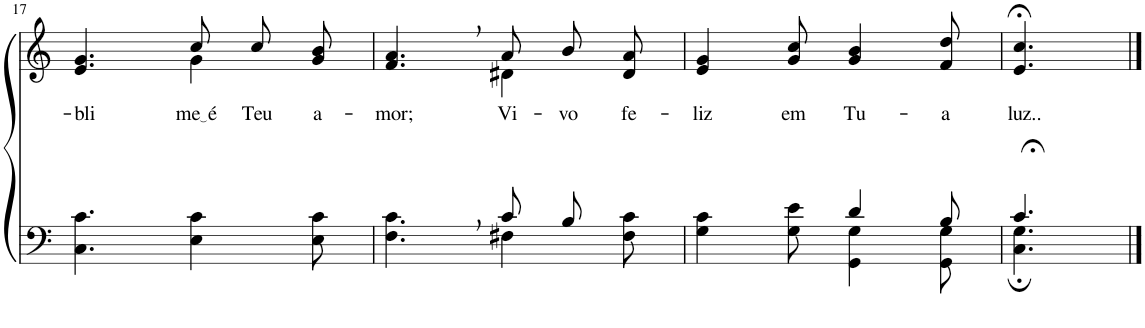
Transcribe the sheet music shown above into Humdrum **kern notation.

**kern	**kern	**text
*part2	*part1	*part1
*staff2	*staff1	*staff1
*I"Parte III e IV	*I"Parte I e II	*
!!LO:PB:g=z
*clefF4	*clefG2	*
*Trd1c2	*Trd1c2	*
*k[]	*k[]	*
*M6/8	*M6/8	*
=17	=17	=17
!	!	!LO:LY:b
*	*^	*
4.C\ 4.c\	4.e/ 4.g/	4.ryy	-bli-
!	!	!	!LO:LY:b
4E\ 4c\	8cc\L	4g\	me é
!	!	!	!LO:LY:b
.	8cc\	.	Teu
!	!	!	!LO:LY:b
8E\ 8c\	8g\ 8b\J	8ryy	a-
=18	=18	=18	=18
*^	*	*	*
!	!	!	!	!LO:LY:b
4.ryy	4.F\ 4.c\	4.f/, 4.a/,	4.ryy	-mor;
!	!	!	!	!LO:LY:b
8c/L	4F#X\	8a/L	4d#X\	Vi-
!	!	!	!	!LO:LY:b
8B/J	.	8b/	.	-vo
!	!	!	!	!LO:LY:b
8ryy	8F#\ 8c\	8d#/ 8a/J	8ryy	fe-
=19	=19	=19	=19	=19
!	!	!	!	!LO:LY:b
*	*	*v	*v	*
4.ryy	4G\ 4c\	4e/ 4g/	-liz
!	!	!	!LO:LY:b
.	8G\ 8e\	8g/ 8cc/	em
!	!	!	!LO:LY:b
4d/	4GG\ 4G\	4g/ 4b/	Tu-
!	!	!	!LO:LY:b
8B/	8GG\ 8G\	8f/ 8dd/	-a
=20	=20	=20	=20
!	!	!	!LO:LY:b
4.c;</	4.C\; 4.G\;	4.e/;< 4.cc/;<	luz..
*v	*v	*	*
==	==	==
*-	*-	*-
